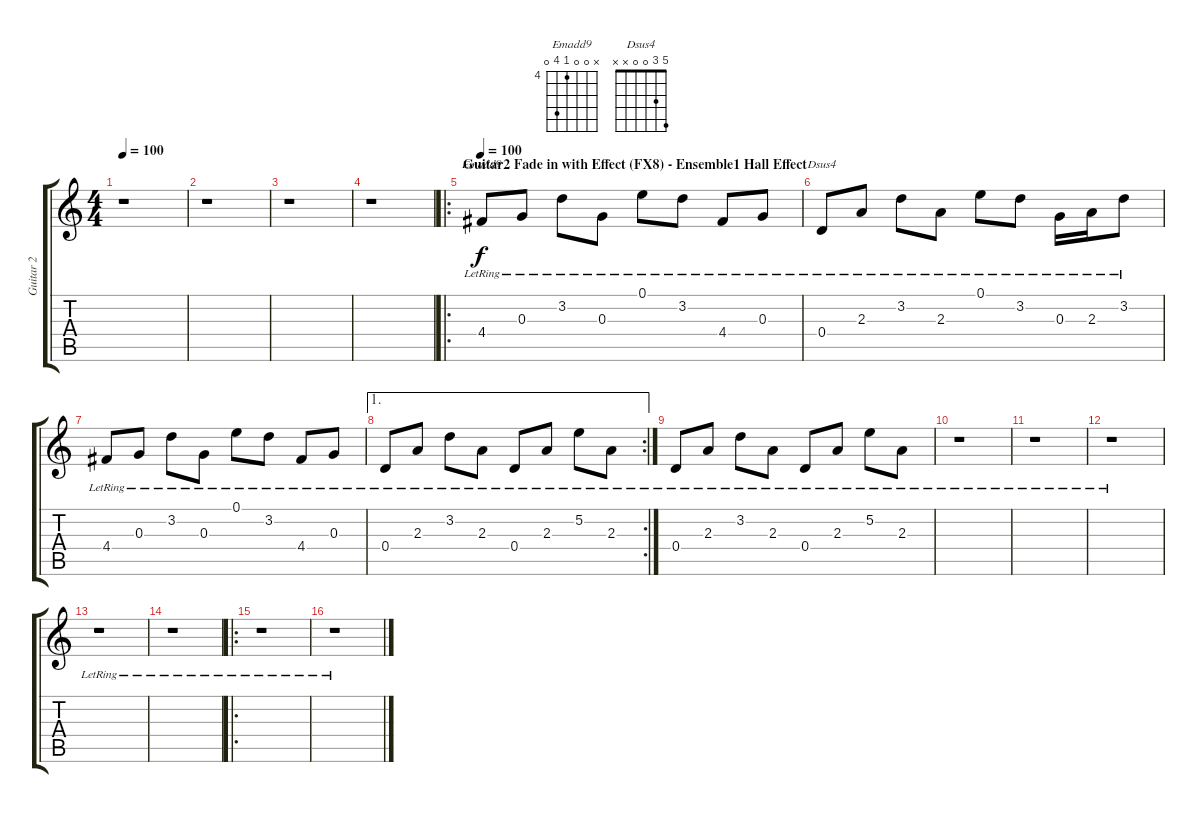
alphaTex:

\track ("Guitar 2" "Guitar 2") {instrument electricguitarclean}
\staff {score tabs}
\tuning (E4 B3 G3 D3 A2 E2) {hide}
\chord ("Emadd9" x 0 0 4 7 0) {firstfret 4}
\chord ("Dsus4" 5 3 0 0 x x)
\ts (4 4)
\tempo 100
\clef g2
\ks c
r.1{dy f} |
r.1 |
r.1 |
r.1 |
\ro
\section ("" "Guitar2 Fade in with Effect (FX8) - Ensemble1 Hall Effect")
\tempo 100
4.4{lr}.8{ch "Emadd9"} 0.3{lr}.8 3.2{lr}.8 0.3{lr}.8 0.1{lr}.8 3.2{lr}.8 4.4{lr}.8 0.3{lr}.8 |
0.4{lr}.8{ch "Dsus4"} 2.3{lr}.8 3.2{lr}.8 2.3{lr}.8 0.1{lr}.8 3.2{lr}.8 0.3{lr}.16 2.3{lr}.16 3.2{lr}.8 |
4.4{lr}.8 0.3{lr}.8 3.2{lr}.8 0.3{lr}.8 0.1{lr}.8 3.2{lr}.8 4.4{lr}.8 0.3{lr}.8 |
\ae 1
\rc 2
0.4{lr}.8 2.3{lr}.8 3.2{lr}.8 2.3{lr}.8 0.4{lr}.8 2.3{lr}.8 5.2{lr}.8 2.3{lr}.8 |
0.4{lr}.8 2.3{lr}.8 3.2{lr}.8 2.3{lr}.8 0.4{lr}.8 2.3{lr}.8 5.2{lr}.8 2.3{lr}.8 |
r.1 |
r.1 |
r.1 |
r.1 |
r.1 |
\ro
r.1 |
r.1
